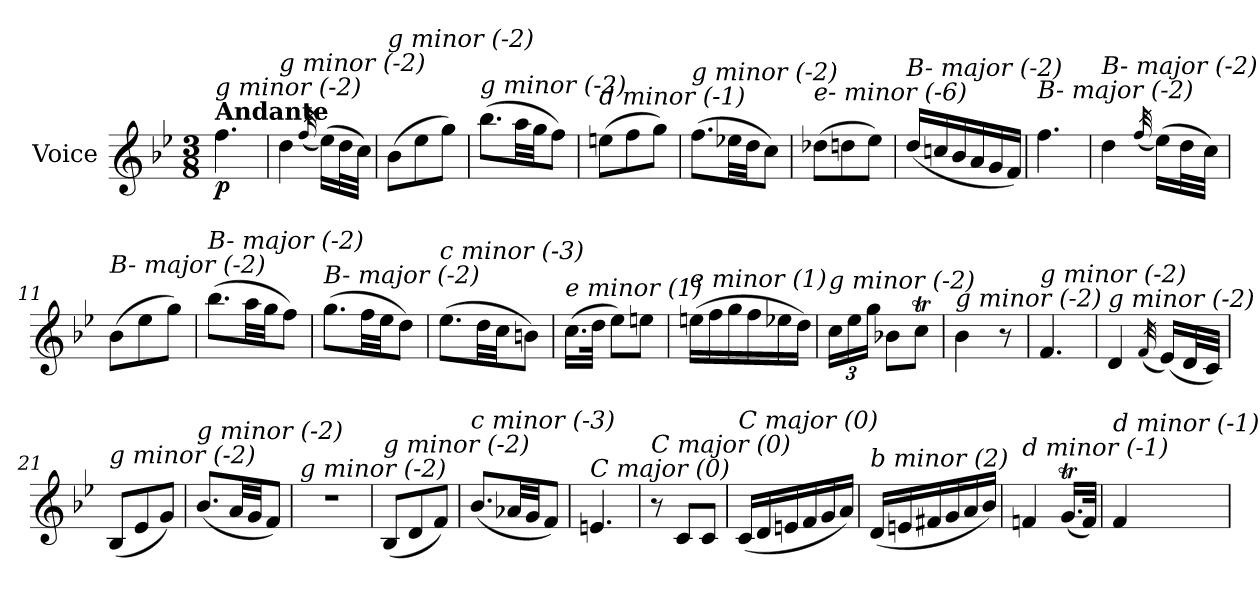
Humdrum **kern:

**kern	**dynam
*part1	*part1
*staff1	*staff1
*I"Voice	*
*I'V	*
*clefG2	*
*k[b-e-]	*
*M3/8	*
=1	=1
!LO:TX:a:B:t=Andante	!
!LO:TX:i:t=g minor (-2)	!
!	!LO:DY:b
4.ff\	p
=2	=2
!LO:TX:i:t=g minor (-2)	!
4dd\	.
(<32qff/	.
(>16ee-\LL)	.
32dd\L	.
32cc\JJJ)	.
=3	=3
!LO:TX:i:t=g minor (-2)	!
(>8b-\L	.
8ee-\	.
8gg\J)	.
=4	=4
!LO:TX:i:t=g minor (-2)	!
(>8.bb-\L	.
32aa\LL	.
32gg\JJ	.
8ff\J)	.
=5	=5
!LO:TX:i:t=d minor (-1)	!
(>8een\L	.
8ff\	.
8gg\J)	.
=6	=6
!LO:TX:i:t=g minor (-2)	!
(>8.ff\L	.
32ee-X\LL	.
32dd\JJ	.
8cc\J)	.
!!LO:LB:g=z
=7	=7
!LO:TX:i:t=e- minor (-6)	!
(>8dd-Xi\L	.
8dd\	.
8ee-\J)	.
=8	=8
!LO:TX:i:t=B- major (-2)	!
(<16dd/LL	.
16ccn/	.
16b-/	.
16a/	.
16g/	.
16f/JJ)	.
=9	=9
!LO:TX:i:t=B- major (-2)	!
4.ff\	.
=10	=10
!LO:TX:i:t=B- major (-2)	!
4dd\	.
(<32qff/	.
(>16ee-\LL)	.
32dd\L	.
32cc\JJJ)	.
=11	=11
!LO:TX:i:t=B- major (-2)	!
(>8b-\L	.
8ee-\	.
8gg\J)	.
=12	=12
!LO:TX:i:t=B- major (-2)	!
(>8.bb-\L	.
32aa\LL	.
32gg\JJ	.
8ff\J)	.
!!LO:LB:g=z
=13	=13
!LO:TX:i:t=B- major (-2)	!
(>8.gg\L	.
32ff\LL	.
32ee-\JJ	.
8dd\J)	.
=14	=14
!LO:TX:i:t=c minor (-3)	!
(>8.ee-\L	.
32dd\LL	.
32cc\JJ	.
8bn\J)	.
=15	=15
!LO:TX:i:t=e minor (1)	!
(>16.cc\LL	.
32dd\JJk	.
8ee-\L)	.
8een\J	.
=16	=16
!LO:TX:i:t=e minor (1)	!
(>16een\LL	.
16ff\	.
16gg\	.
16ff\	.
16ee-X\	.
16dd\JJ)	.
=17	=17
*Xbrackettup	*
!LO:TX:i:t=g minor (-2)	!
24cc\LL	.
24ee-\	.
24gg\JJ	.
8b-X\L	.
8ccT\J	.
=18	=18
!LO:TX:i:t=g minor (-2)	!
4b-\	.
8r	.
!!LO:LB:g=z
=19	=19
!LO:TX:i:t=g minor (-2)	!
4.f/	.
=20	=20
!LO:TX:i:t=g minor (-2)	!
4d/	.
(<32qf/	.
(<16e-/LL)	.
32d/L	.
32c/JJJ)	.
=21	=21
!LO:TX:i:t=g minor (-2)	!
(<8B-/L	.
8e-/	.
8g/J)	.
=22	=22
!LO:TX:i:t=g minor (-2)	!
(<8.b-/L	.
32a/LL	.
32g/JJ	.
8f/J)	.
=23	=23
!LO:TX:i:t=g minor (-2)	!
4.r	.
=24	=24
!LO:TX:i:t=g minor (-2)	!
(<8B-/L	.
8d/	.
8f/J)	.
=25	=25
!LO:TX:i:t=c minor (-3)	!
(<8.b-/L	.
32a-X/LL	.
32g/JJ	.
8f/J)	.
!!LO:LB:g=z
=26	=26
!LO:TX:i:t=C major (0)	!
4.en/	.
=27	=27
!LO:TX:i:t=C major (0)	!
8r	.
8c/L	.
8c/J	.
=28	=28
!LO:TX:i:t=C major (0)	!
(<16c/LL	.
16d/	.
16en/	.
16f/	.
16g/	.
16a/JJ)	.
=29	=29
!LO:TX:i:t=b minor (2)	!
(<16d/LL	.
16en/	.
16f#X/	.
16g/	.
16a/	.
16b-/JJ)	.
=30	=30
!LO:TX:i:t=d minor (-1)	!
4fn/	.
(<16.gT/LL	.
32f/JJk)	.
=31	=31
!LO:TX:i:t=d minor (-1)	!
4f/	.
=	=
*-	*-
